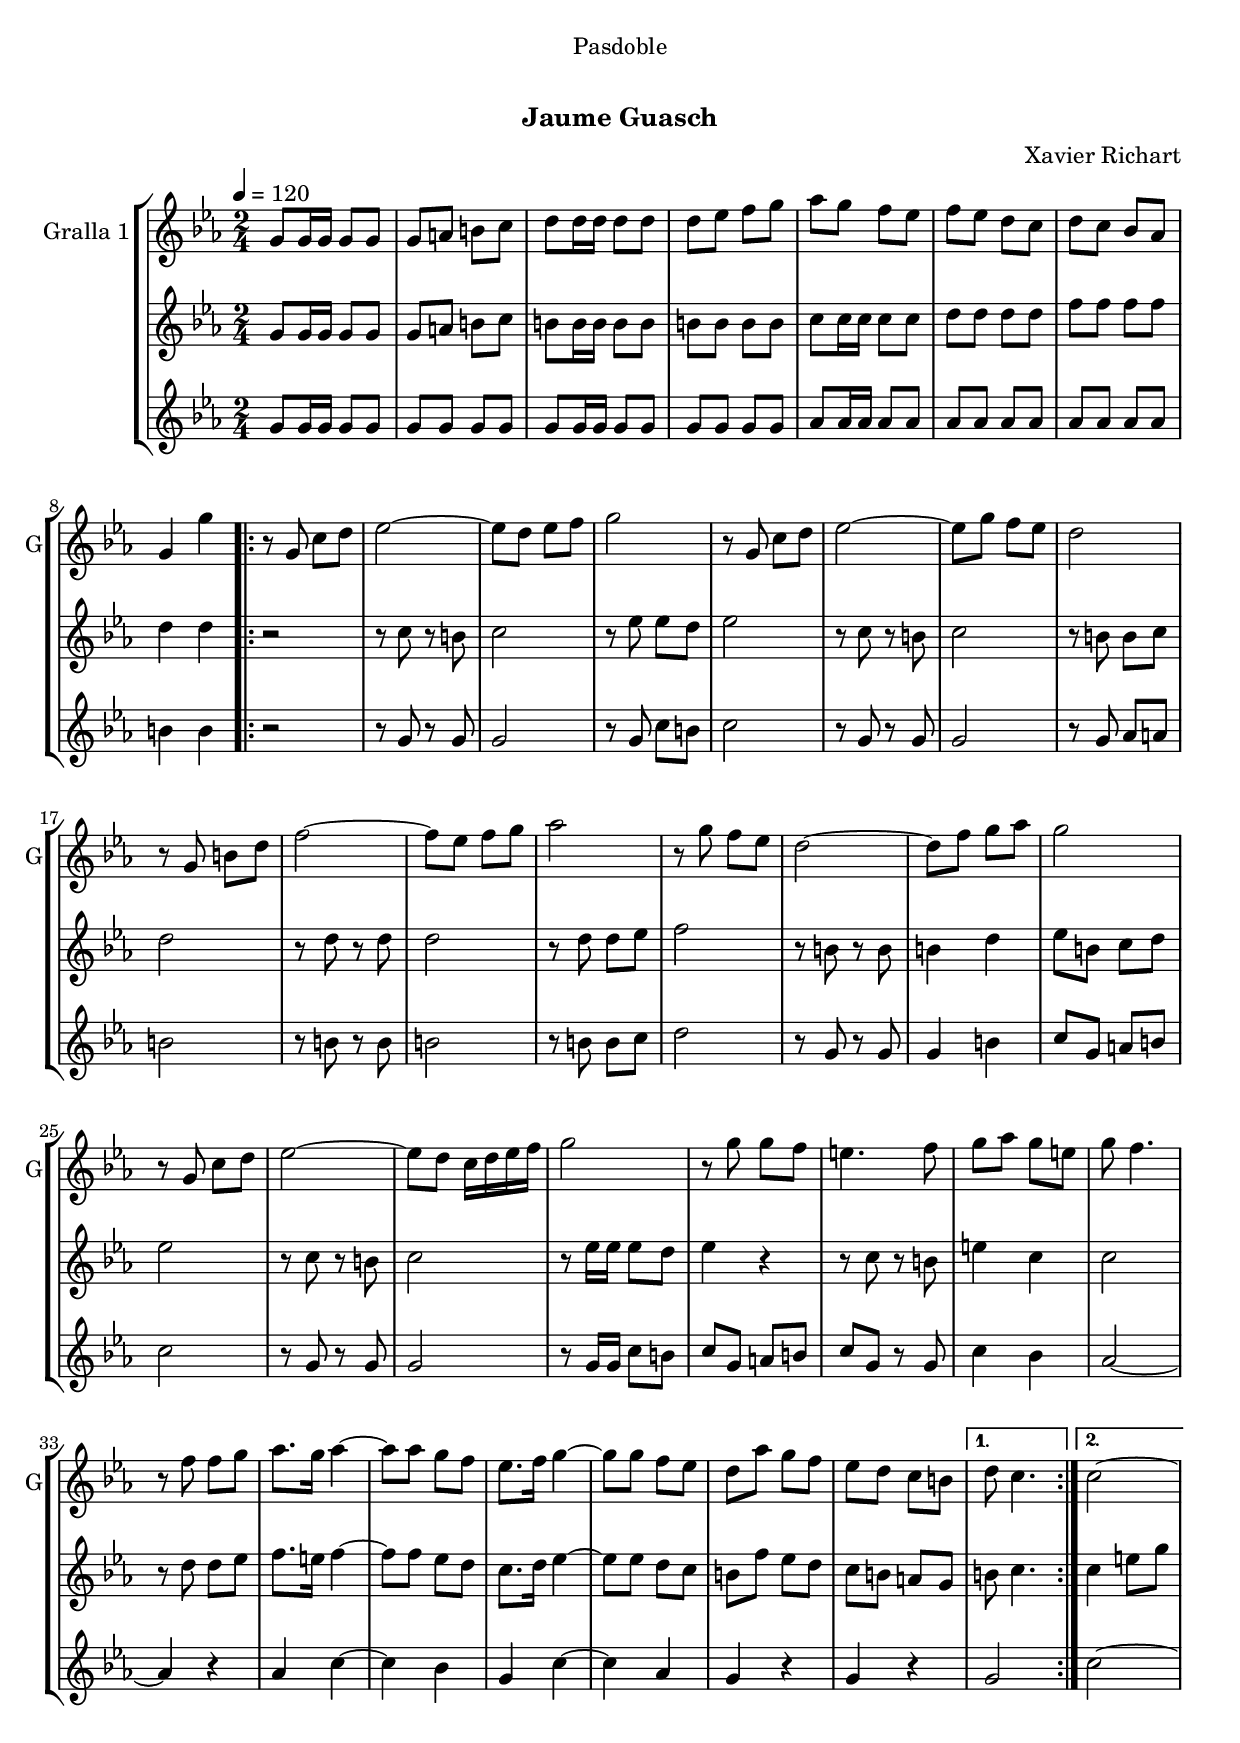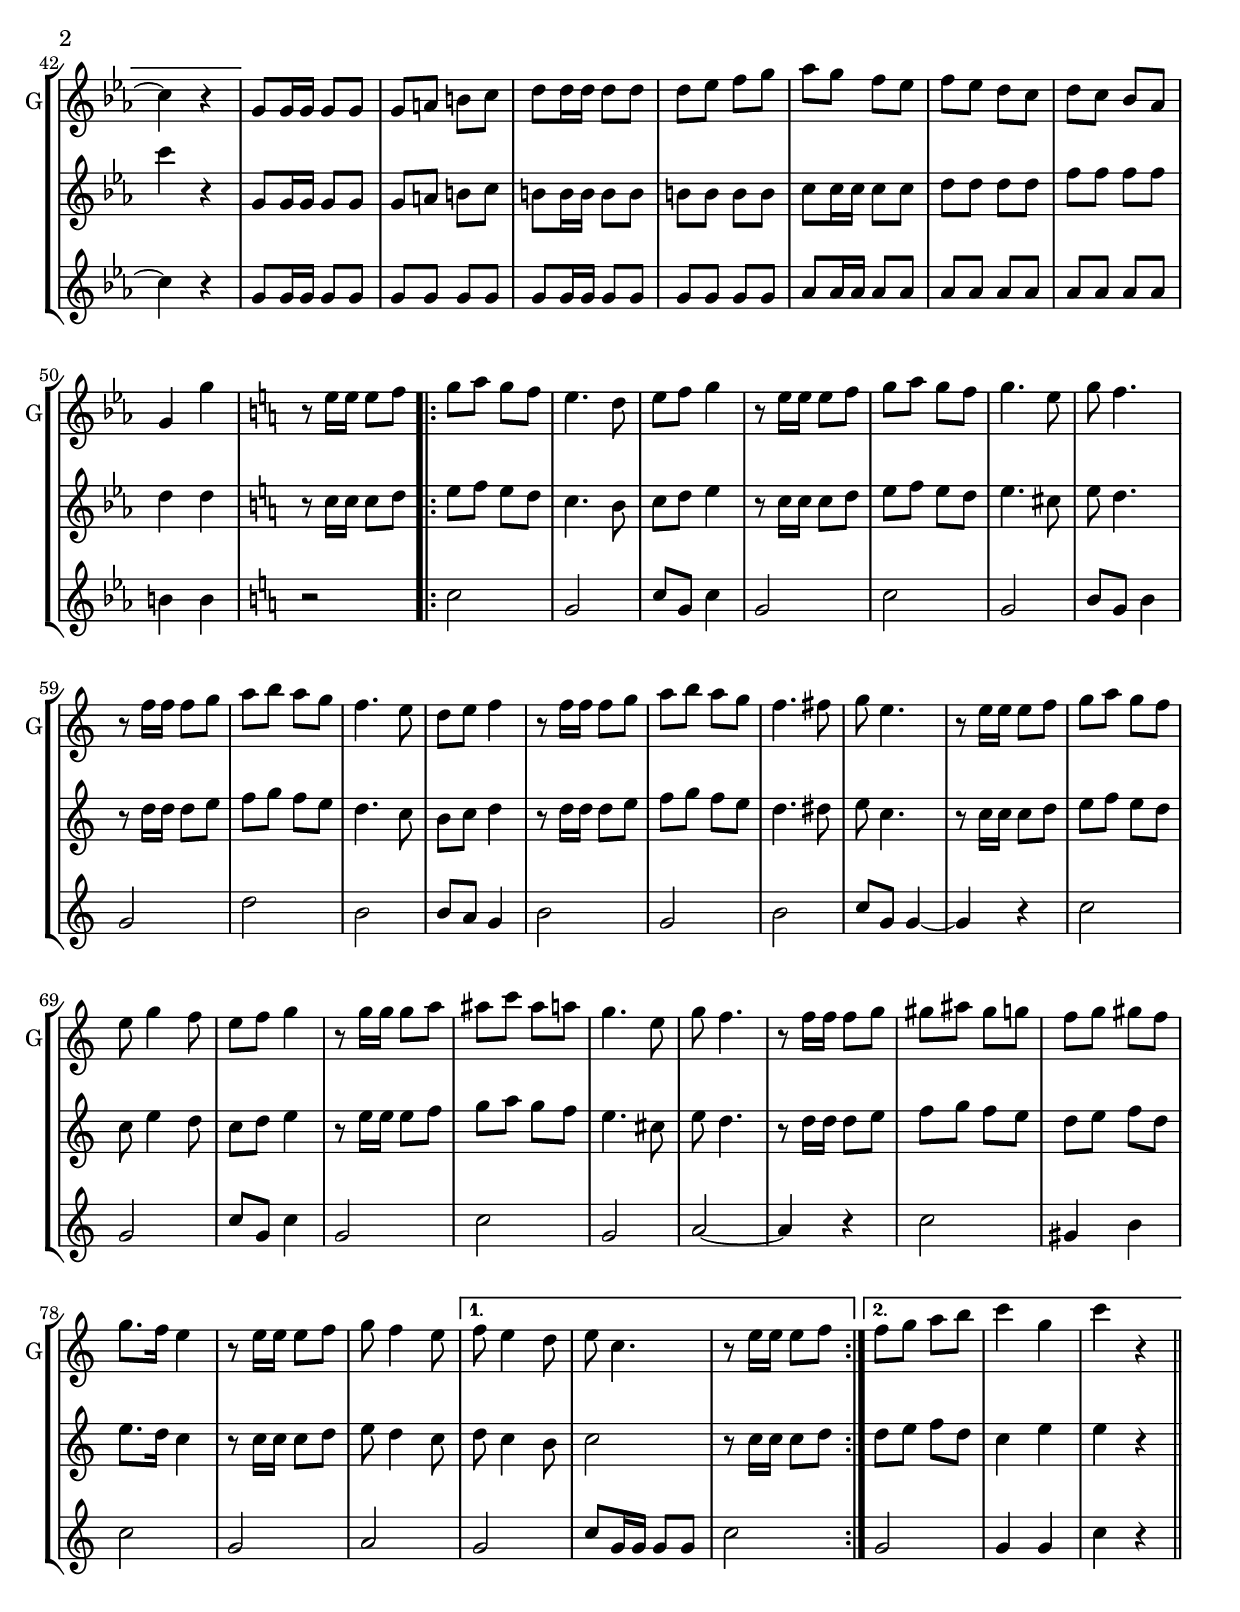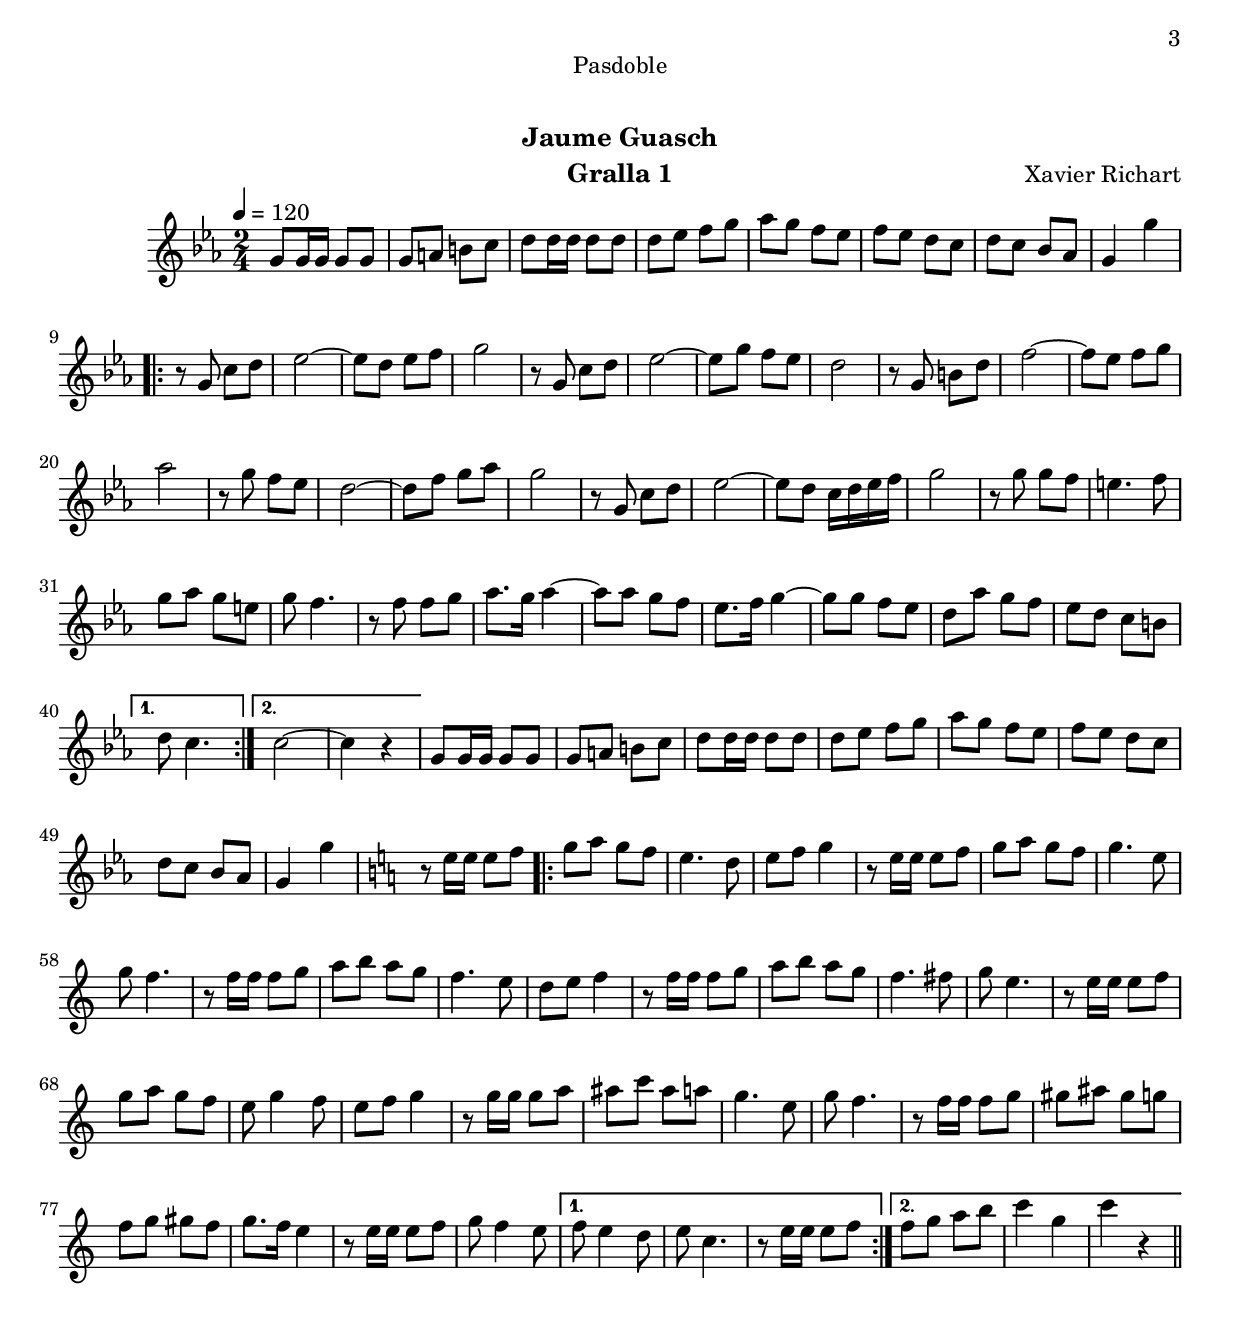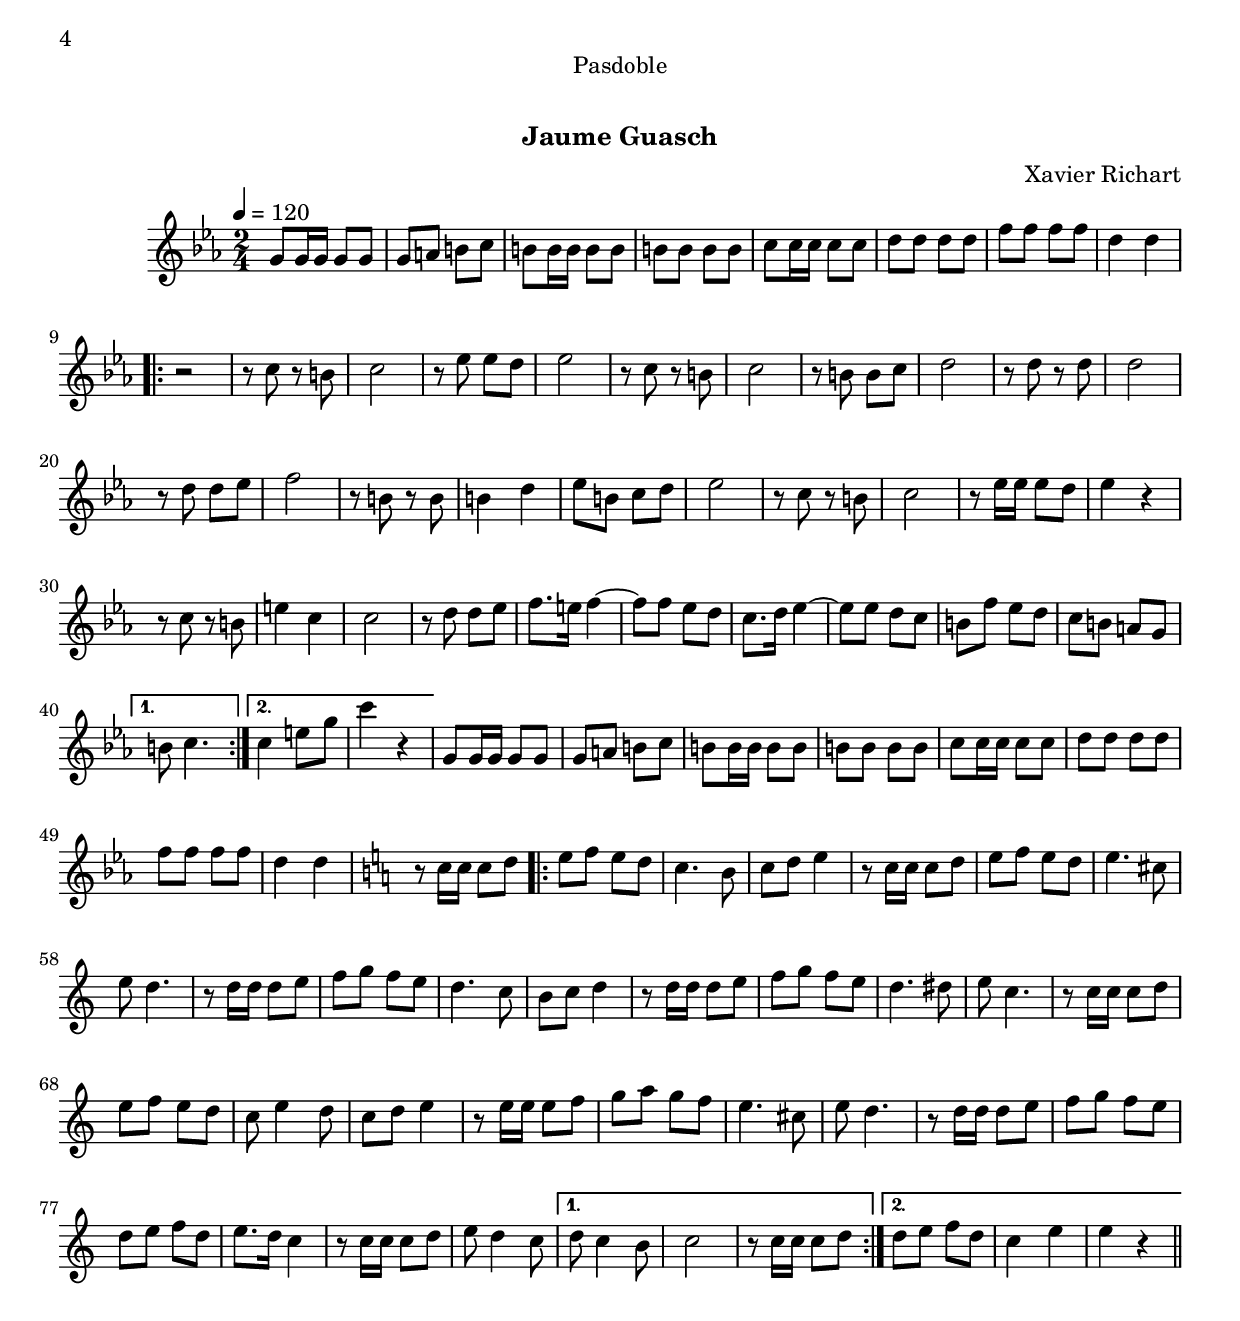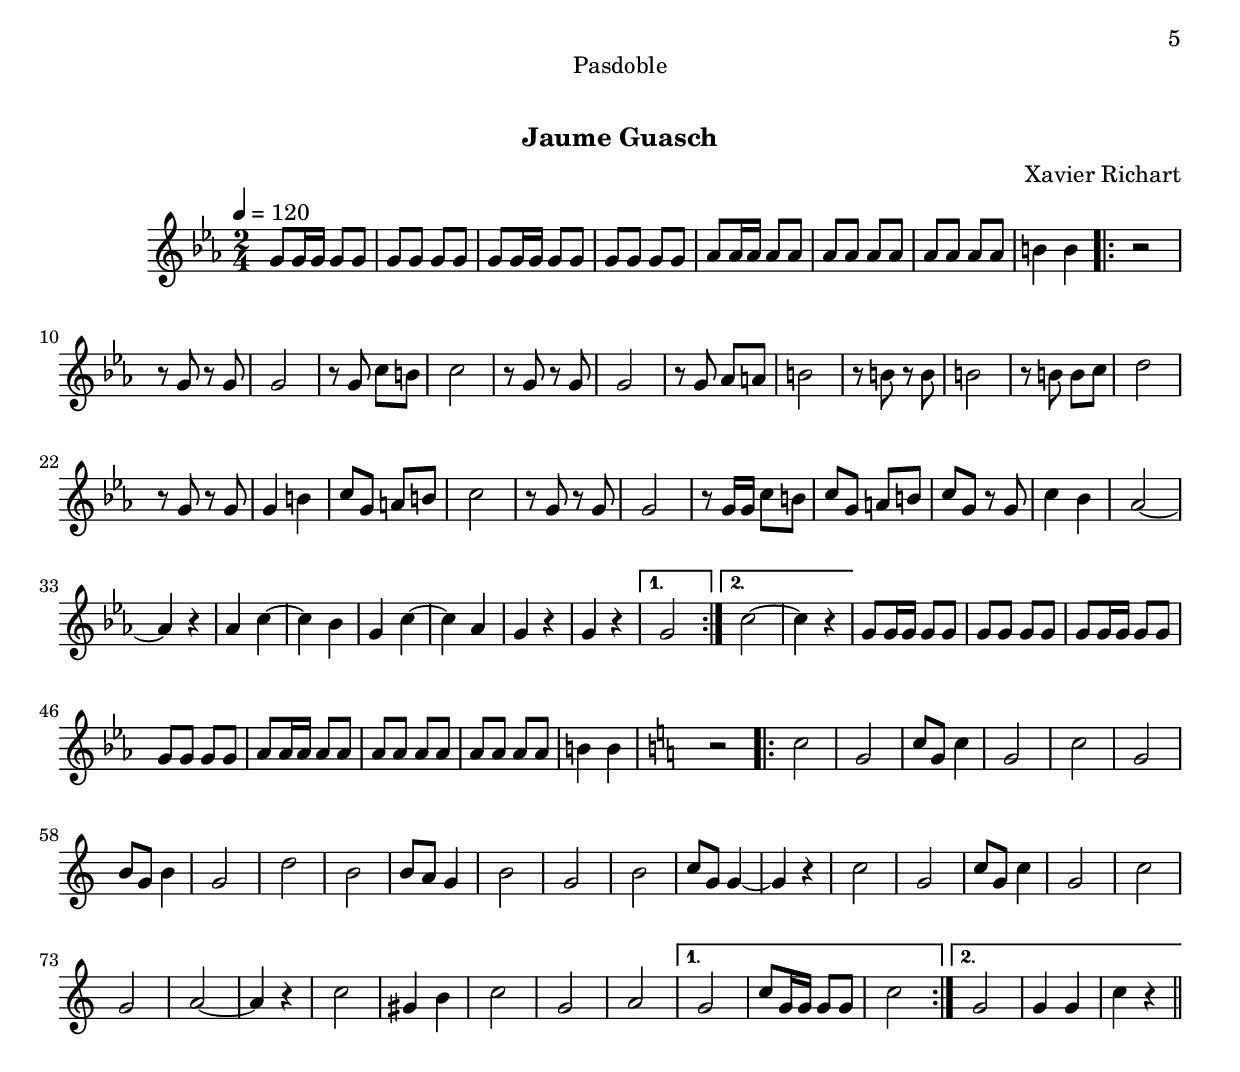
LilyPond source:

\version "2.16.0"

\header {
  dedication="Pasdoble"
  title="  "
  subtitle="Jaume Guasch"
  subsubtitle=""
  poet=""
  meter=""
  piece=""
  composer="Xavier Richart"
  arranger=""
  opus=""
  instrument=""
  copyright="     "
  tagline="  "
}

liniaroAa =
\relative g'
{
  \tempo 4=120
  \clef treble
  \key ees \major
  \time 2/4
  g8 g16 g g8 g  |
  g8 a b c  |
  d8 d16 d d8 d  |
  d8 ees f g  |
  %05
  aes8 g f ees  |
  f8 ees d c  |
  d8 c bes aes  |
  g4 g'  |
  \repeat volta 2 { r8 g, c d  |
  %10
  ees2 ~  |
  ees8 d ees f  |
  g2  |
  r8 g, c d  |
  ees2 ~  |
  %15
  ees8 g f ees  |
  d2  |
  r8 g, b d  |
  f2 ~  |
  f8 ees f g  |
  %20
  aes2  |
  r8 g f ees  |
  d2 ~  |
  d8 f g aes  |
  g2  |
  %25
  r8 g, c d  |
  ees2 ~  |
  ees8 d c16 d ees f  |
  g2  |
  r8 g g f  |
  %30
  e4. f8  |
  g8 aes g e  |
  g8 f4.  |
  r8 f f g  |
  aes8. g16 aes4 ~  |
  %35
  aes8 aes g f  |
  ees8. f16 g4 ~  |
  g8 g f ees  |
  d8 aes' g f  |
  ees8 d c b }
  %40
  \alternative { { d8 c4. }
  { c2 ~  |
  c4 r } }
  g8 g16 g g8 g  |
  g8 a b c  |
  %45
  d8 d16 d d8 d  |
  d8 ees f g  |
  aes8 g f ees  |
  f8 ees d c  |
  d8 c bes aes  |
  %50
  g4 g'  |
  \key c \major   r8 e16 e e8 f  |
  \repeat volta 2 { g8 a g f  |
  e4. d8  |
  e8 f g4  |
  %55
  r8 e16 e e8 f  |
  g8 a g f  |
  g4. e8  |
  g8 f4.  |
  r8 f16 f f8 g  |
  %60
  a8 b a g  |
  f4. e8  |
  d8 e f4  |
  r8 f16 f f8 g  |
  a8 b a g  |
  %65
  f4. fis8  |
  g8 e4.  |
  r8 e16 e e8 f  |
  g8 a g f  |
  e8 g4 f8  |
  %70
  e8 f g4  |
  r8 g16 g g8 a  |
  ais8 c ais a  |
  g4. e8  |
  g8 f4.  |
  %75
  r8 f16 f f8 g  |
  gis8 ais gis g  |
  f8 g gis f  |
  g8. f16 e4  |
  r8 e16 e e8 f  |
  %80
  g8 f4 e8 }
  \alternative { { f8 e4 d8  |
  e8 c4.  |
  r8 e16 e e8 f }
  { f8 g a b  |
  %85
  c4 g  |
  c4 r } } \bar "||"
}

liniaroAb =
\relative g'
{
  \tempo 4=120
  \clef treble
  \key ees \major
  \time 2/4
  g8 g16 g g8 g  |
  g8 a b c  |
  b8 b16 b b8 b  |
  b8 b b b  |
  %05
  c8 c16 c c8 c  |
  d8 d d d  |
  f8 f f f  |
  d4 d  |
  \repeat volta 2 { r2  |
  %10
  r8 c r b  |
  c2  |
  r8 ees ees d  |
  ees2  |
  r8 c r b  |
  %15
  c2  |
  r8 b b c  |
  d2  |
  r8 d r d  |
  d2  |
  %20
  r8 d d ees  |
  f2  |
  r8 b, r b  |
  b4 d  |
  ees8 b c d  |
  %25
  ees2  |
  r8 c r b  |
  c2  |
  r8 ees16 ees ees8 d  |
  ees4 r  |
  %30
  r8 c r b  |
  e4 c  |
  c2  |
  r8 d d ees  |
  f8. e16 f4 ~  |
  %35
  f8 f ees d  |
  c8. d16 ees4 ~  |
  ees8 ees d c  |
  b8 f' ees d  |
  c8 b a g }
  %40
  \alternative { { b8 c4. }
  { c4 e8 g  |
  c4 r } }
  g,8 g16 g g8 g  |
  g8 a b c  |
  %45
  b8 b16 b b8 b  |
  b8 b b b  |
  c8 c16 c c8 c  |
  d8 d d d  |
  f8 f f f  |
  %50
  d4 d  |
  \key c \major   r8 c16 c c8 d  |
  \repeat volta 2 { e8 f e d  |
  c4. b8  |
  c8 d e4  |
  %55
  r8 c16 c c8 d  |
  e8 f e d  |
  e4. cis8  |
  e8 d4.  |
  r8 d16 d d8 e  |
  %60
  f8 g f e  |
  d4. c8  |
  b8 c d4  |
  r8 d16 d d8 e  |
  f8 g f e  |
  %65
  d4. dis8  |
  e8 c4.  |
  r8 c16 c c8 d  |
  e8 f e d  |
  c8 e4 d8  |
  %70
  c8 d e4  |
  r8 e16 e e8 f  |
  g8 a g f  |
  e4. cis8  |
  e8 d4.  |
  %75
  r8 d16 d d8 e  |
  f8 g f e  |
  d8 e f d  |
  e8. d16 c4  |
  r8 c16 c c8 d  |
  %80
  e8 d4 c8 }
  \alternative { { d8 c4 b8  |
  c2  |
  r8 c16 c c8 d }
  { d8 e f d  |
  %85
  c4 e  |
  e4 r } } \bar "||"
}

liniaroAc =
\relative g'
{
  \tempo 4=120
  \clef treble
  \key ees \major
  \time 2/4
  g8 g16 g g8 g  |
  g8 g g g  |
  g8 g16 g g8 g  |
  g8 g g g  |
  %05
  aes8 aes16 aes aes8 aes  |
  aes8 aes aes aes  |
  aes8 aes aes aes  |
  b4 b  |
  \repeat volta 2 { r2  |
  %10
  r8 g r g  |
  g2  |
  r8 g c b  |
  c2  |
  r8 g r g  |
  %15
  g2  |
  r8 g aes a  |
  b2  |
  r8 b r b  |
  b2  |
  %20
  r8 b b c  |
  d2  |
  r8 g, r g  |
  g4 b  |
  c8 g a b  |
  %25
  c2  |
  r8 g r g  |
  g2  |
  r8 g16 g c8 b  |
  c8 g a b  |
  %30
  c8 g r g  |
  c4 bes  |
  aes2 ~  |
  aes4 r  |
  aes4 c ~  |
  %35
  c4 bes  |
  g4 c ~  |
  c4 aes  |
  g4 r  |
  g4 r }
  %40
  \alternative { { g2 }
  { c2 ~  |
  c4 r } }
  g8 g16 g g8 g  |
  g8 g g g  |
  %45
  g8 g16 g g8 g  |
  g8 g g g  |
  aes8 aes16 aes aes8 aes  |
  aes8 aes aes aes  |
  aes8 aes aes aes  |
  %50
  b4 b  |
  \key c \major   r2  |
  \repeat volta 2 { c2  |
  g2  |
  c8 g c4  |
  %55
  g2  |
  c2  |
  g2  |
  b8 g b4  |
  g2  |
  %60
  d'2  |
  b2  |
  b8 a g4  |
  b2  |
  g2  |
  %65
  b2  |
  c8 g g4 ~  |
  g4 r  |
  c2  |
  g2  |
  %70
  c8 g c4  |
  g2  |
  c2  |
  g2  |
  a2 ~  |
  %75
  a4 r  |
  c2  |
  gis4 b  |
  c2  |
  g2  |
  %80
  a2 }
  \alternative { { g2  |
  c8 g16 g g8 g  |
  c2 }
  { g2  |
  %85
  g4 g  |
  c4 r } } \bar "||"
}

\bookpart {
  \score {
    \new StaffGroup {
      \override Score.RehearsalMark #'self-alignment-X = #LEFT
      <<
        \new Staff \with {instrumentName = #"Gralla 1" shortInstrumentName = #"G"} \liniaroAa
        \new Staff \with {instrumentName = #"" shortInstrumentName = #" "} \liniaroAb
        \new Staff \with {instrumentName = #"" shortInstrumentName = #" "} \liniaroAc
      >>
    }
    \layout {}
  }\score { \unfoldRepeats
    \new StaffGroup {
      \override Score.RehearsalMark #'self-alignment-X = #LEFT
      <<
        \new Staff \with {instrumentName = #"Gralla 1" shortInstrumentName = #"G"} \liniaroAa
        \new Staff \with {instrumentName = #"" shortInstrumentName = #" "} \liniaroAb
        \new Staff \with {instrumentName = #"" shortInstrumentName = #" "} \liniaroAc
      >>
    }
    \midi {}
  }
}

\bookpart {
  \header {instrument="Gralla 1"}
  \score {
    \new StaffGroup {
      \override Score.RehearsalMark #'self-alignment-X = #LEFT
      <<
        \new Staff \liniaroAa
      >>
    }
    \layout {}
  }\score { \unfoldRepeats
    \new StaffGroup {
      \override Score.RehearsalMark #'self-alignment-X = #LEFT
      <<
        \new Staff \liniaroAa
      >>
    }
    \midi {}
  }
}

\bookpart {
  \header {instrument=""}
  \score {
    \new StaffGroup {
      \override Score.RehearsalMark #'self-alignment-X = #LEFT
      <<
        \new Staff \liniaroAb
      >>
    }
    \layout {}
  }\score { \unfoldRepeats
    \new StaffGroup {
      \override Score.RehearsalMark #'self-alignment-X = #LEFT
      <<
        \new Staff \liniaroAb
      >>
    }
    \midi {}
  }
}

\bookpart {
  \header {instrument=""}
  \score {
    \new StaffGroup {
      \override Score.RehearsalMark #'self-alignment-X = #LEFT
      <<
        \new Staff \liniaroAc
      >>
    }
    \layout {}
  }\score { \unfoldRepeats
    \new StaffGroup {
      \override Score.RehearsalMark #'self-alignment-X = #LEFT
      <<
        \new Staff \liniaroAc
      >>
    }
    \midi {}
  }
}

